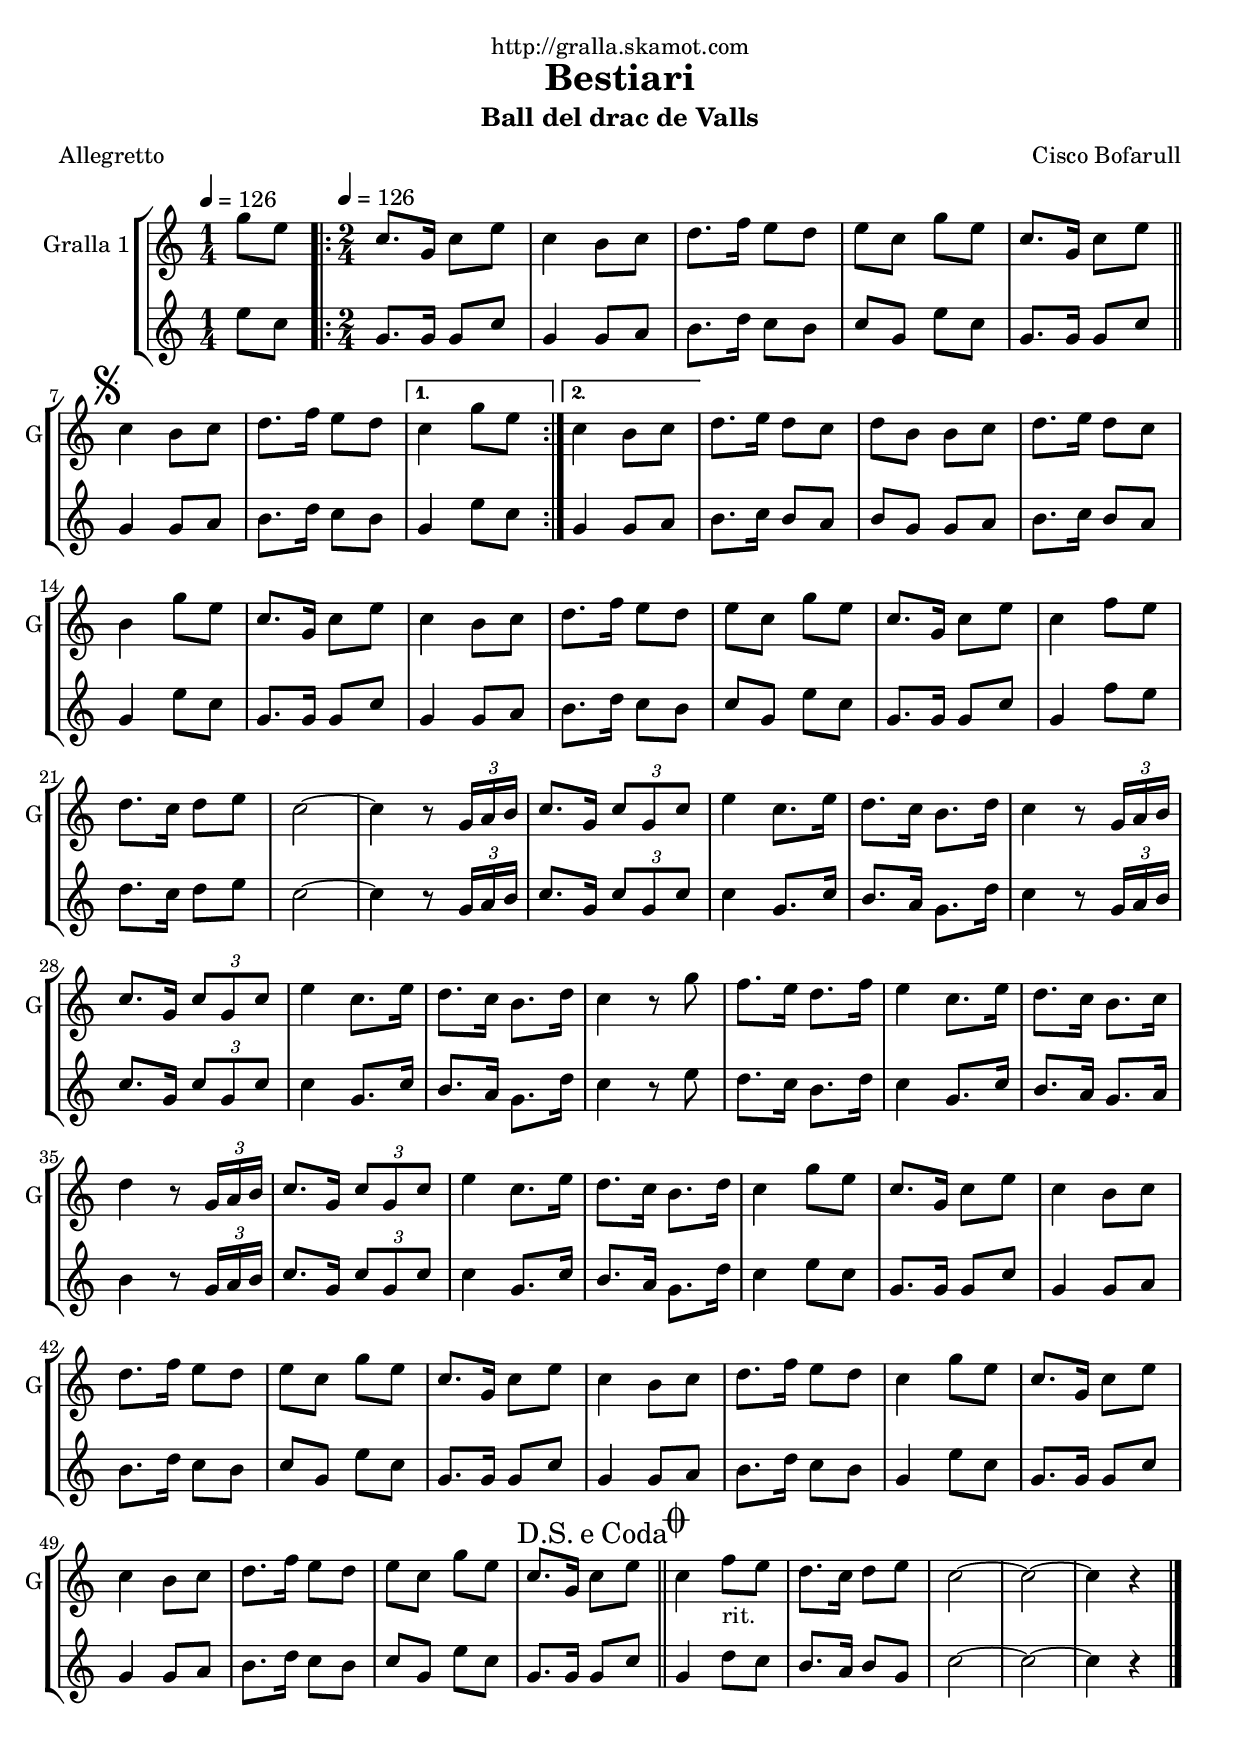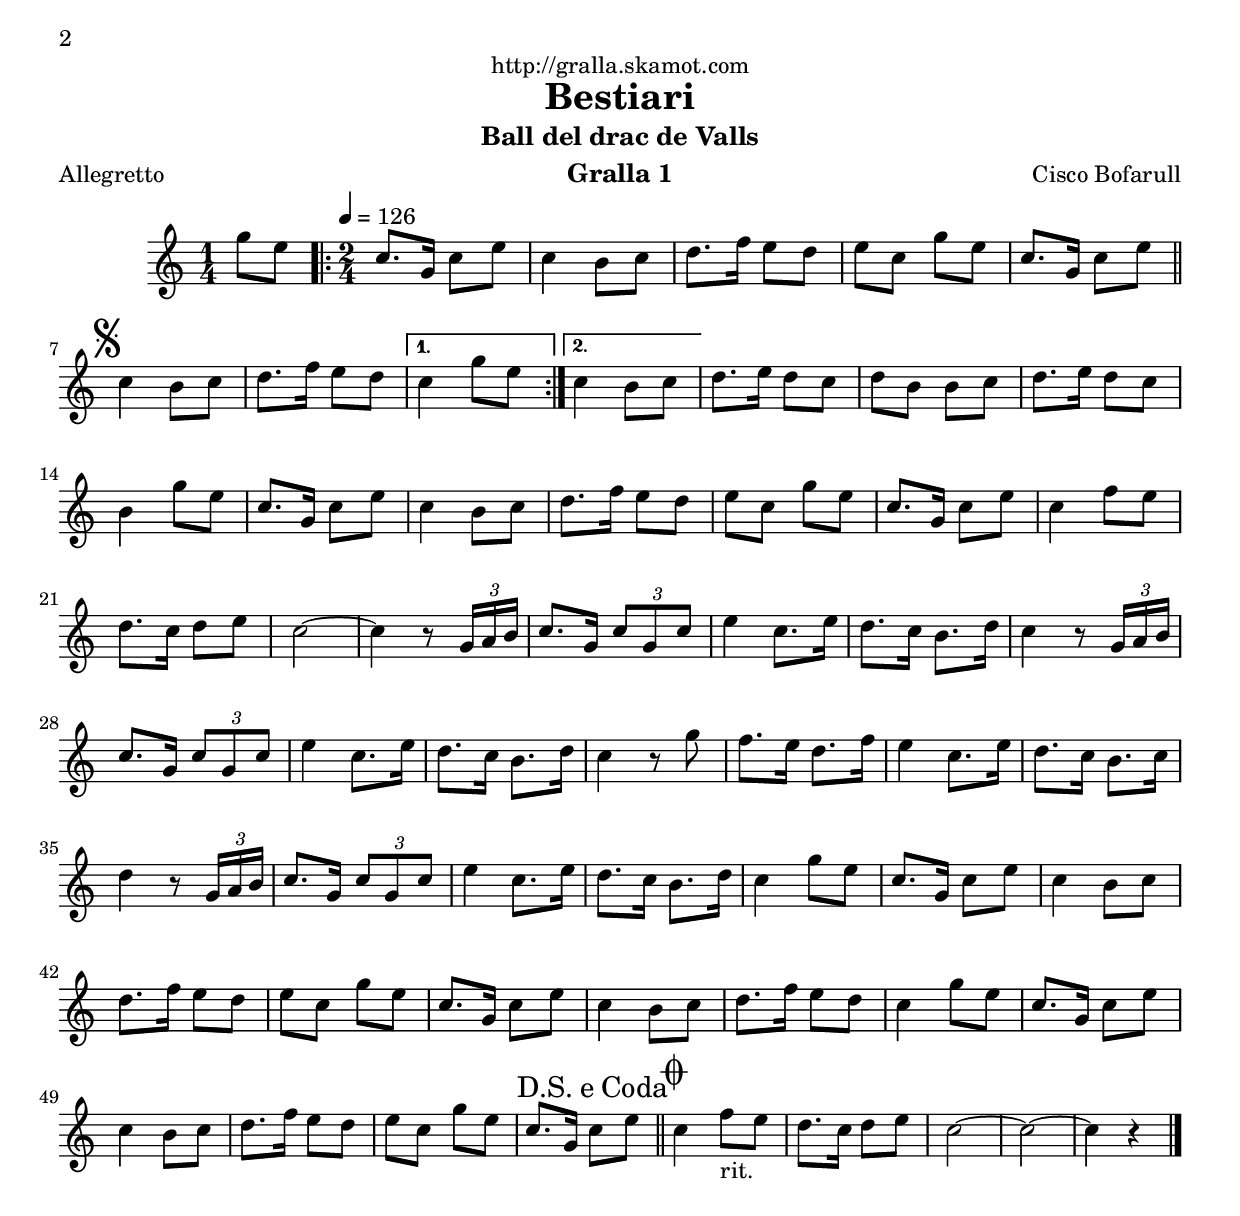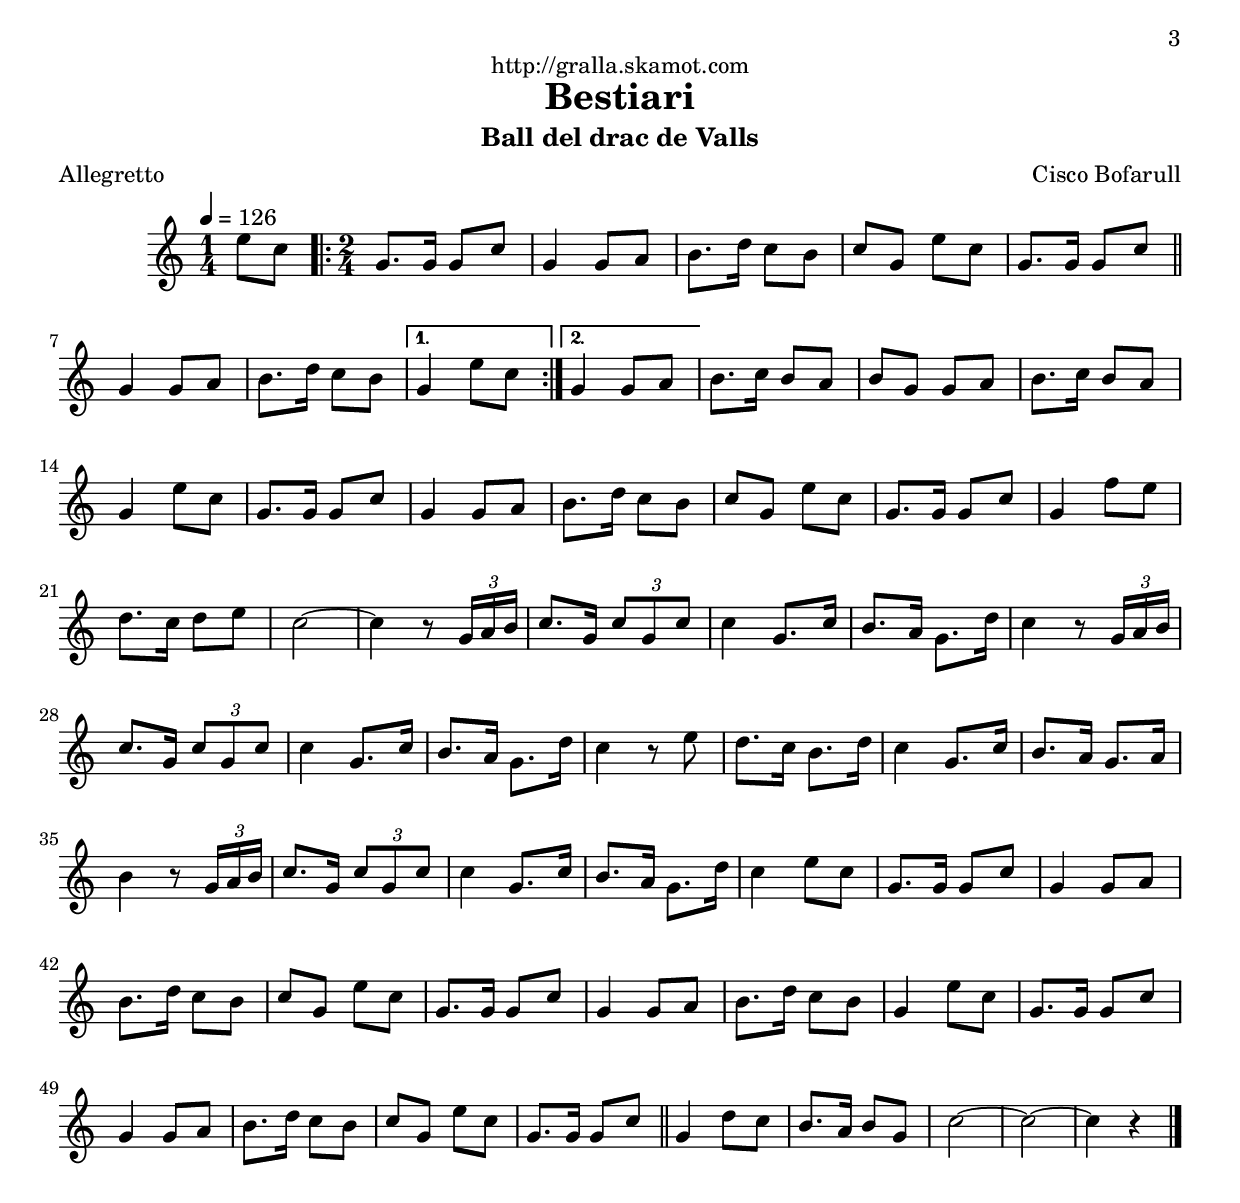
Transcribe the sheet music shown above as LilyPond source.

\version "2.16.2"

\header {
  dedication="http://gralla.skamot.com"
  title="Bestiari"
  subtitle="Ball del drac de Valls"
  subsubtitle=""
  poet="Allegretto"
  meter=""
  piece=""
  composer="Cisco Bofarull"
  arranger=""
  opus=""
  instrument=""
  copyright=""
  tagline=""
}

liniaroAa =
\relative g''
{
  \clef treble
  \key c \major
  \time 1/4
  g8 e \tempo 4 = 126  |
  \time 2/4   \repeat volta 2 { c8. g16 c8 e  |
  c4 b8 c  |
  d8. f16 e8 d  |
  %05
  e8 c g' e  |
  c8. g16 c8 e  \bar "||"
  \mark \markup {\musicglyph #"scripts.segno"} c4 b8 c  |
  d8. f16 e8 d }
  \alternative { { c4 g'8 e }
  %10
  { c4 b8 c } }
  d8. e16 d8 c  |
  d8 b b c  |
  d8. e16 d8 c  |
  b4 g'8 e  |
  %15
  c8. g16 c8 e  |
  c4 b8 c  |
  d8. f16 e8 d  |
  e8 c g' e  |
  c8. g16 c8 e  |
  %20
  c4 f8 e  |
  d8. c16 d8 e  |
  c2 ~  |
  c4 r8 \times 2/3 { g16 a b }  |
  c8. g16 \times 2/3 { c8 g c }  |
  %25
  e4 c8. e16  |
  d8. c16 b8. d16  |
  c4 r8 \times 2/3 { g16 a b }  |
  c8. g16 \times 2/3 { c8 g c }  |
  e4 c8. e16  |
  %30
  d8. c16 b8. d16  |
  c4 r8 g'  |
  f8. e16 d8. f16  |
  e4 c8. e16  |
  d8. c16 b8. c16  |
  %35
  d4 r8 \times 2/3 { g,16 a b }  |
  c8. g16 \times 2/3 { c8 g c }  |
  e4 c8. e16  |
  d8. c16 b8. d16  |
  c4 g'8 e  |
  %40
  c8. g16 c8 e  |
  c4 b8 c  |
  d8. f16 e8 d  |
  e8 c g' e  |
  c8. g16 c8 e  |
  %45
  c4 b8 c  |
  d8. f16 e8 d  |
  c4 g'8 e  |
  c8. g16 c8 e  |
  c4 b8 c  |
  %50
  d8. f16 e8 d  |
  e8 c g' e  |
  \mark \markup {D.S. e Coda} c8. g16 c8 e  \bar "||"
  \mark \markup {\musicglyph #"scripts.coda"} c4 f8 _"rit." e  |
  d8. c16 d8 e  |
  %55
  c2 ~  |
  c2 ~  |
  c4 r  \bar "|."
}

liniaroAb =
\relative e''
{
  \tempo 4 = 126
  \clef treble
  \key c \major
  \time 1/4
  e8 c  |
  \time 2/4   \repeat volta 2 { g8. g16 g8 c  |
  g4 g8 a  |
  b8. d16 c8 b  |
  %05
  c8 g e' c  |
  g8. g16 g8 c  \bar "||"
  g4 g8 a  |
  b8. d16 c8 b }
  \alternative { { g4 e'8 c }
  %10
  { g4 g8 a } }
  b8. c16 b8 a  |
  b8 g g a  |
  b8. c16 b8 a  |
  g4 e'8 c  |
  %15
  g8. g16 g8 c  |
  g4 g8 a  |
  b8. d16 c8 b  |
  c8 g e' c  |
  g8. g16 g8 c  |
  %20
  g4 f'8 e  |
  d8. c16 d8 e  |
  c2 ~  |
  c4 r8 \times 2/3 { g16 a b }  |
  c8. g16 \times 2/3 { c8 g c }  |
  %25
  c4 g8. c16  |
  b8. a16 g8. d'16  |
  c4 r8 \times 2/3 { g16 a b }  |
  c8. g16 \times 2/3 { c8 g c }  |
  c4 g8. c16  |
  %30
  b8. a16 g8. d'16  |
  c4 r8 e  |
  d8. c16 b8. d16  |
  c4 g8. c16  |
  b8. a16 g8. a16  |
  %35
  b4 r8 \times 2/3 { g16 a b }  |
  c8. g16 \times 2/3 { c8 g c }  |
  c4 g8. c16  |
  b8. a16 g8. d'16  |
  c4 e8 c  |
  %40
  g8. g16 g8 c  |
  g4 g8 a  |
  b8. d16 c8 b  |
  c8 g e' c  |
  g8. g16 g8 c  |
  %45
  g4 g8 a  |
  b8. d16 c8 b  |
  g4 e'8 c  |
  g8. g16 g8 c  |
  g4 g8 a  |
  %50
  b8. d16 c8 b  |
  c8 g e' c  |
  g8. g16 g8 c  \bar "||"
  g4 d'8 c  |
  b8. a16 b8 g  |
  %55
  c2 ~  |
  c2 ~  |
  c4 r  \bar "|."
}

\bookpart {
  \score {
    \new StaffGroup {
      \override Score.RehearsalMark #'self-alignment-X = #LEFT
      <<
        \new Staff \with {instrumentName = #"Gralla 1" shortInstrumentName = #"G"} \liniaroAa
        \new Staff \with {instrumentName = #"" shortInstrumentName = #" "} \liniaroAb
      >>
    }
    \layout {}
  }
  \score { \unfoldRepeats
    \new StaffGroup {
      \override Score.RehearsalMark #'self-alignment-X = #LEFT
      <<
        \new Staff \with {instrumentName = #"Gralla 1" shortInstrumentName = #"G"} \liniaroAa
        \new Staff \with {instrumentName = #"" shortInstrumentName = #" "} \liniaroAb
      >>
    }
    \midi {
      \set Staff.midiInstrument = "oboe"
      \set DrumStaff.midiInstrument = "drums"
    }
  }
}

\bookpart {
  \header {instrument="Gralla 1"}
  \score {
    \new StaffGroup {
      \override Score.RehearsalMark #'self-alignment-X = #LEFT
      <<
        \new Staff \liniaroAa
      >>
    }
    \layout {}
  }
  \score { \unfoldRepeats
    \new StaffGroup {
      \override Score.RehearsalMark #'self-alignment-X = #LEFT
      <<
        \new Staff \liniaroAa
      >>
    }
    \midi {
      \set Staff.midiInstrument = "oboe"
      \set DrumStaff.midiInstrument = "drums"
    }
  }
}

\bookpart {
  \header {instrument=""}
  \score {
    \new StaffGroup {
      \override Score.RehearsalMark #'self-alignment-X = #LEFT
      <<
        \new Staff \liniaroAb
      >>
    }
    \layout {}
  }
  \score { \unfoldRepeats
    \new StaffGroup {
      \override Score.RehearsalMark #'self-alignment-X = #LEFT
      <<
        \new Staff \liniaroAb
      >>
    }
    \midi {
      \set Staff.midiInstrument = "oboe"
      \set DrumStaff.midiInstrument = "drums"
    }
  }
}

